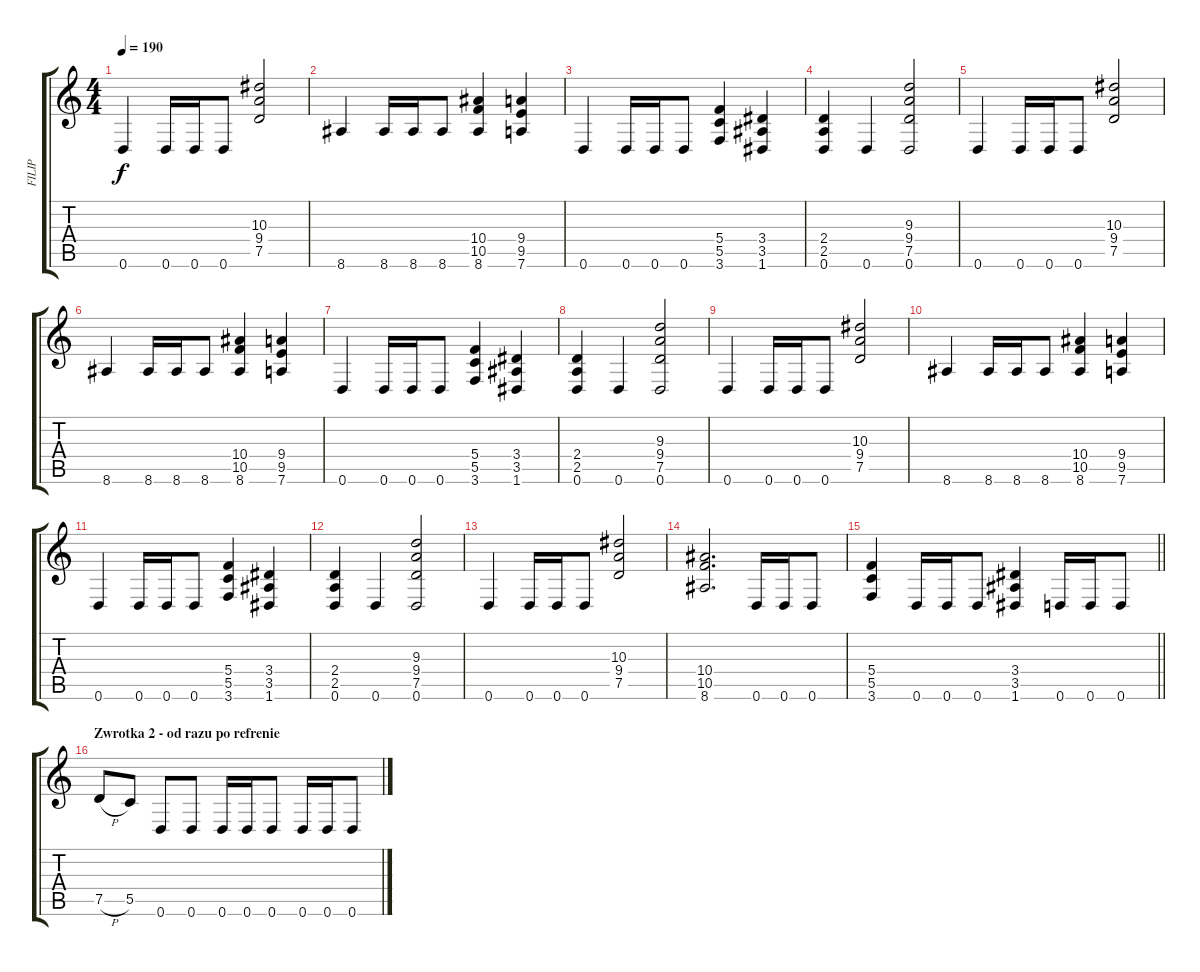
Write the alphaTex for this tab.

\track ("FILIP" "FILIP") {instrument distortionguitar}
\staff {score tabs}
\tuning (D4 A3 F3 C3 G2 D2) {hide}
\ts (4 4)
\tempo 190
\clef g2
\ks c
0.6.4{dy f} 0.6.16 0.6.16 0.6.8 (10.3 9.4 7.5).2 |
8.6.4 8.6.16 8.6.16 8.6.8 (10.4 10.5 8.6).4 (9.4 9.5 7.6).4 |
0.6.4 0.6.16 0.6.16 0.6.8 (5.4 5.5 3.6).4 (3.4 3.5 1.6).4 |
(2.4 2.5 0.6).4 0.6.4 (9.3 9.4 7.5 0.6).2 |
0.6.4 0.6.16 0.6.16 0.6.8 (10.3 9.4 7.5).2 |
8.6.4 8.6.16 8.6.16 8.6.8 (10.4 10.5 8.6).4 (9.4 9.5 7.6).4 |
0.6.4 0.6.16 0.6.16 0.6.8 (5.4 5.5 3.6).4 (3.4 3.5 1.6).4 |
(2.4 2.5 0.6).4 0.6.4 (9.3 9.4 7.5 0.6).2 |
0.6.4 0.6.16 0.6.16 0.6.8 (10.3 9.4 7.5).2 |
8.6.4 8.6.16 8.6.16 8.6.8 (10.4 10.5 8.6).4 (9.4 9.5 7.6).4 |
0.6.4 0.6.16 0.6.16 0.6.8 (5.4 5.5 3.6).4 (3.4 3.5 1.6).4 |
(2.4 2.5 0.6).4 0.6.4 (9.3 9.4 7.5 0.6).2 |
0.6.4 0.6.16 0.6.16 0.6.8 (10.3 9.4 7.5).2 |
(10.4 10.5 8.6).2{d} 0.6.16 0.6.16 0.6.8 |
\barLineRight lightlight
(5.4 5.5 3.6).4 0.6.16 0.6.16 0.6.8 (3.4 3.5 1.6).4 0.6.16 0.6.16 0.6.8 |
\section ("" "Zwrotka 2 - od razu po refrenie")
7.5{h}.8 5.5.8 0.6.8 0.6.8 0.6.16 0.6.16 0.6.8 0.6.16 0.6.16 0.6.8
